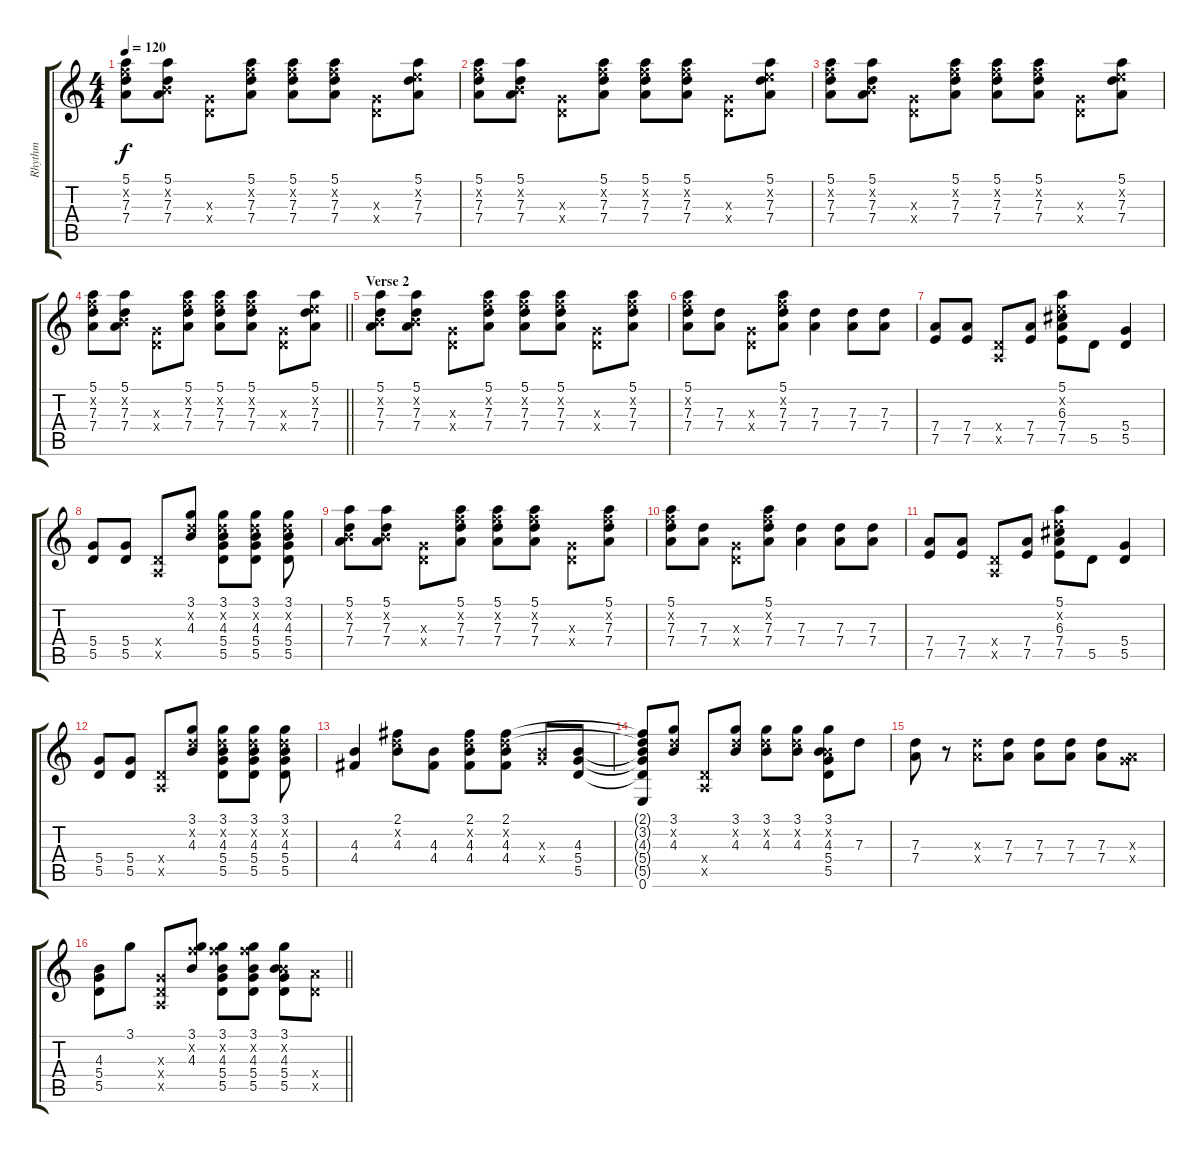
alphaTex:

\track ("Rhythm" "Rhythm") {instrument overdrivenguitar}
\staff {score tabs}
\tuning (E4 B3 G3 D3 A2 E2) {hide}
\ts (4 4)
\tempo 120
\clef g2
\ks c
(5.1 6.2{x} 7.3 7.4).8{dy f} (5.1 0.2{x} 7.3 7.4).8 (0.3{x} 0.4{x}).8 (5.1 6.2{x} 7.3 7.4).8 (5.1 6.2{x} 7.3 7.4).8 (5.1 6.2{x} 7.3 7.4).8 (0.3{x} 0.4{x}).8 (5.1 5.2{x} 7.3 7.4).8 |
(5.1 6.2{x} 7.3 7.4).8 (5.1 0.2{x} 7.3 7.4).8 (0.3{x} 0.4{x}).8 (5.1 6.2{x} 7.3 7.4).8 (5.1 6.2{x} 7.3 7.4).8 (5.1 6.2{x} 7.3 7.4).8 (0.3{x} 0.4{x}).8 (5.1 5.2{x} 7.3 7.4).8 |
(5.1 6.2{x} 7.3 7.4).8 (5.1 0.2{x} 7.3 7.4).8 (0.3{x} 0.4{x}).8 (5.1 6.2{x} 7.3 7.4).8 (5.1 6.2{x} 7.3 7.4).8 (5.1 6.2{x} 7.3 7.4).8 (0.3{x} 0.4{x}).8 (5.1 5.2{x} 7.3 7.4).8 |
\barLineRight lightlight
(5.1 6.2{x} 7.3 7.4).8 (5.1 0.2{x} 7.3 7.4).8 (0.3{x} 0.4{x}).8 (5.1 6.2{x} 7.3 7.4).8 (5.1 6.2{x} 7.3 7.4).8 (5.1 6.2{x} 7.3 7.4).8 (0.3{x} 0.4{x}).8 (5.1 5.2{x} 7.3 7.4).8 |
\section ("" "Verse 2")
(5.1 0.2{x} 7.3 7.4).8 (5.1 0.2{x} 7.3 7.4).8 (0.3{x} 0.4{x}).8 (5.1 6.2{x} 7.3 7.4).8 (5.1 6.2{x} 7.3 7.4).8 (5.1 6.2{x} 7.3 7.4).8 (0.3{x} 0.4{x}).8 (5.1 6.2{x} 7.3 7.4).8 |
(5.1 6.2{x} 7.3 7.4).8 (7.3 7.4).8 (0.3{x} 0.4{x}).8 (5.1 6.2{x} 7.3 7.4).8 (7.3 7.4).4 (7.3 7.4).8 (7.3 7.4).8 |
(7.4 7.5).8 (7.4 7.5).8 (0.4{x} 0.5{x}).8 (7.4 7.5).8 (5.1 5.2{x} 6.3 7.4 7.5).8 5.5.8 (5.4 5.5).4 |
(5.4 5.5).8 (5.4 5.5).8 (0.4{x} 0.5{x}).8 (3.1 3.2{x} 4.3).8 (3.1 3.2{x} 4.3 5.4 5.5).8 (3.1 3.2{x} 4.3 5.4 5.5).8 (3.1 3.2{x} 4.3 5.4 5.5).8 |
(5.1 0.2{x} 7.3 7.4).8 (5.1 0.2{x} 7.3 7.4).8 (0.3{x} 0.4{x}).8 (5.1 6.2{x} 7.3 7.4).8 (5.1 6.2{x} 7.3 7.4).8 (5.1 6.2{x} 7.3 7.4).8 (0.3{x} 0.4{x}).8 (5.1 6.2{x} 7.3 7.4).8 |
(5.1 6.2{x} 7.3 7.4).8 (7.3 7.4).8 (0.3{x} 0.4{x}).8 (5.1 6.2{x} 7.3 7.4).8 (7.3 7.4).4 (7.3 7.4).8 (7.3 7.4).8 |
(7.4 7.5).8 (7.4 7.5).8 (0.4{x} 0.5{x}).8 (7.4 7.5).8 (5.1 5.2{x} 6.3 7.4 7.5).8 5.5.8 (5.4 5.5).4 |
(5.4 5.5).8 (5.4 5.5).8 (0.4{x} 0.5{x}).8 (3.1 3.2{x} 4.3).8 (3.1 3.2{x} 4.3 5.4 5.5).8 (3.1 3.2{x} 4.3 5.4 5.5).8 (3.1 3.2{x} 4.3 5.4 5.5).8 |
(4.3 4.4).4 (2.1 3.2{x} 4.3).8 (4.3 4.4).8 (2.1 3.2{x} 4.3 4.4).8 (2.1 3.2{x} 4.3 4.4).8 (4.3{x} 5.4{x}).8 (4.3 5.4 5.5).8 |
(2.1{t} 3.2{t} 4.3{t} 5.4{t} 5.5{t} 0.6).8 (3.1 3.2{x} 4.3).8 (0.4{x} 0.5{x}).8 (3.1 3.2{x} 4.3).8 (3.1 3.2{x} 4.3).8 (3.1 3.2{x} 4.3).8 (3.1 0.2{x} 4.3 5.4 5.5).8 7.3.8 |
(7.3 7.4).8 r.8 (7.3{x} 7.4{x}).8 (7.3 7.4).8 (7.3 7.4).8 (7.3 7.4).8 (7.3 7.4).8 (0.3{x} 7.4{x}).8 |
\barLineRight lightlight
(4.3 5.4 5.5).8 3.1.8 (0.3{x} 0.4{x} 0.5{x}).8 (3.1 6.2{x} 4.3).8 (3.1 6.2{x} 4.3 5.4 5.5).8 (3.1 6.2{x} 4.3 5.4 5.5).8 (3.1 0.2{x} 4.3 5.4 5.5).8 (7.4{x} 5.5{x}).8
